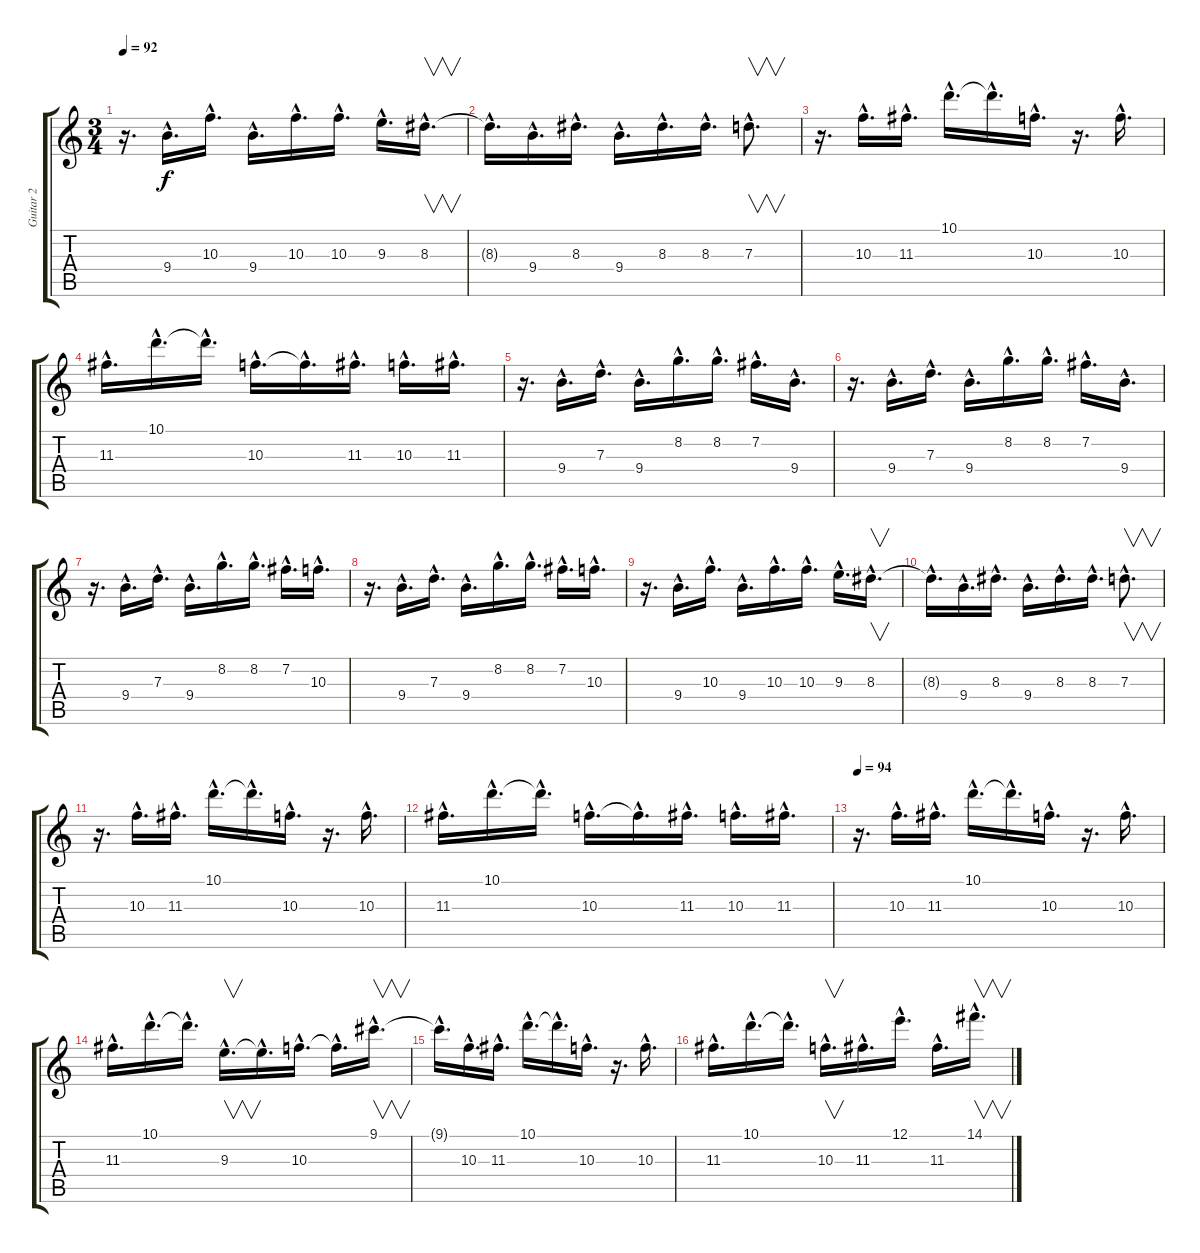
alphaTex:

\track ("Guitar 2" "Guitar 2") {instrument acousticguitarsteel}
\staff {score tabs}
\tuning (E4 B3 G3 D3 A2 E2) {hide}
\ts (3 4)
\tempo 92
\clef g2
\ks c
r.16{d dy f} 9.4{hac}.16{d} 10.3{hac}.16{d} 9.4{hac}.16{d} 10.3{hac}.16{d} 10.3{hac}.16{d} 9.3{hac}.16{d} 8.3{hac}.16{v d} |
8.3{hac t}.16{d} 9.4{hac}.16{d} 8.3{hac}.16{d} 9.4{hac}.16{d} 8.3{hac}.16{d} 8.3{hac}.16{d} 7.3{hac}.8{v d} |
r.16{d} 10.3{hac}.16{d} 11.3{hac}.16{d} 10.1{hac}.16{d} 10.1{hac t}.16{d} 10.3{hac}.16{d} r.16{d} 10.3{hac}.16{d} |
11.3{hac}.16{d} 10.1{hac}.16{d} 10.1{hac t}.16{d} 10.3{hac}.16{d} 10.3{hac t}.16{d} 11.3{hac}.16{d} 10.3{hac}.16{d} 11.3{hac}.16{d} |
r.16{d} 9.4{hac}.16{d} 7.3{hac}.16{d} 9.4{hac}.16{d} 8.2{hac}.16{d} 8.2{hac}.16{d} 7.2{hac}.16{d} 9.4{hac}.16{d} |
r.16{d} 9.4{hac}.16{d} 7.3{hac}.16{d} 9.4{hac}.16{d} 8.2{hac}.16{d} 8.2{hac}.16{d} 7.2{hac}.16{d} 9.4{hac}.16{d} |
r.16{d} 9.4{hac}.16{d} 7.3{hac}.16{d} 9.4{hac}.16{d} 8.2{hac}.16{d} 8.2{hac}.16{d} 7.2{hac}.16{d} 10.3{hac}.16{d} |
r.16{d} 9.4{hac}.16{d} 7.3{hac}.16{d} 9.4{hac}.16{d} 8.2{hac}.16{d} 8.2{hac}.16{d} 7.2{hac}.16{d} 10.3{hac}.16{d} |
r.16{d} 9.4{hac}.16{d} 10.3{hac}.16{d} 9.4{hac}.16{d} 10.3{hac}.16{d} 10.3{hac}.16{d} 9.3{hac}.16{d} 8.3{hac}.16{v d} |
8.3{hac t}.16{d} 9.4{hac}.16{d} 8.3{hac}.16{d} 9.4{hac}.16{d} 8.3{hac}.16{d} 8.3{hac}.16{d} 7.3{hac}.8{v d} |
r.16{d} 10.3{hac}.16{d} 11.3{hac}.16{d} 10.1{hac}.16{d} 10.1{hac t}.16{d} 10.3{hac}.16{d} r.16{d} 10.3{hac}.16{d} |
11.3{hac}.16{d} 10.1{hac}.16{d} 10.1{hac t}.16{d} 10.3{hac}.16{d} 10.3{hac t}.16{d} 11.3{hac}.16{d} 10.3{hac}.16{d} 11.3{hac}.16{d} |
\tempo 94
r.16{d} 10.3{hac}.16{d volume 9} 11.3{hac}.16{d} 10.1{hac}.16{d} 10.1{hac t}.16{d} 10.3{hac}.16{d} r.16{d} 10.3{hac}.16{d} |
11.3{hac}.16{d} 10.1{hac}.16{d} 10.1{hac t}.16{d} 9.3{hac}.16{v d} 9.3{hac t}.16{d} 10.3{hac}.16{d} 10.3{hac t}.16{d} 9.1{hac}.16{v d} |
9.1{hac t}.16{d} 10.3{hac}.16{d} 11.3{hac}.16{d} 10.1{hac}.16{d} 10.1{hac t}.16{d} 10.3{hac}.16{d} r.16{d} 10.3{hac}.16{d} |
11.3{hac}.16{d} 10.1{hac}.16{d} 10.1{hac t}.16{d} 10.3{hac}.16{v d} 11.3{hac}.16{d} 12.1{hac}.16{d} 11.3{hac}.16{d} 14.1{hac}.16{v d}
